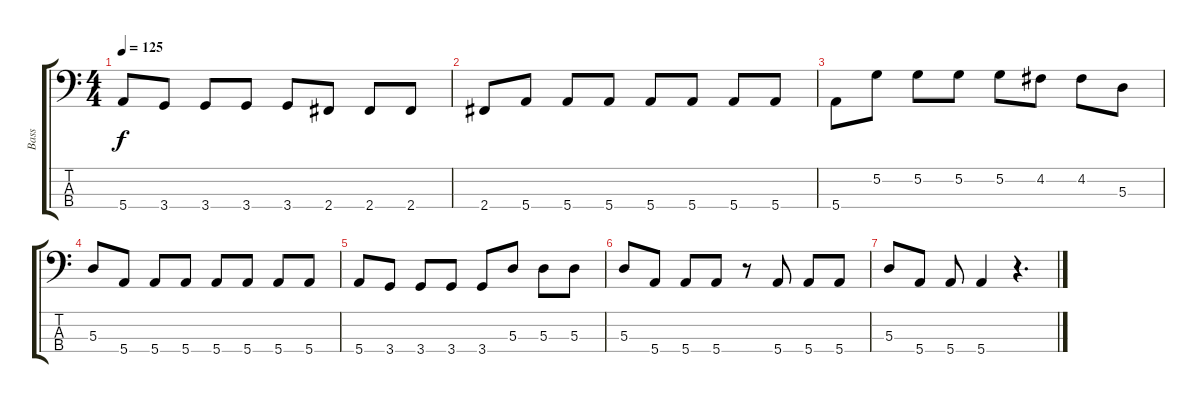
\track ("Bass" "Bass") {instrument electricbassfinger}
\staff {score tabs}
\tuning (G2 D2 A1 E1) {hide}
\ts (4 4)
\tempo 125
\clef f4
\ks c
5.4.8{dy f} 3.4.8 3.4.8 3.4.8 3.4.8 2.4.8 2.4.8 2.4.8 |
2.4.8 5.4.8 5.4.8 5.4.8 5.4.8 5.4.8 5.4.8 5.4.8 |
5.4.8 5.2.8 5.2.8 5.2.8 5.2.8 4.2.8 4.2.8 5.3.8 |
5.3.8 5.4.8 5.4.8 5.4.8 5.4.8 5.4.8 5.4.8 5.4.8 |
5.4.8 3.4.8 3.4.8 3.4.8 3.4.8 5.3.8 5.3.8 5.3.8 |
5.3.8 5.4.8 5.4.8 5.4.8 r.8 5.4.8 5.4.8 5.4.8 |
5.3.8 5.4.8 5.4.8 5.4.4 r.4{d}
